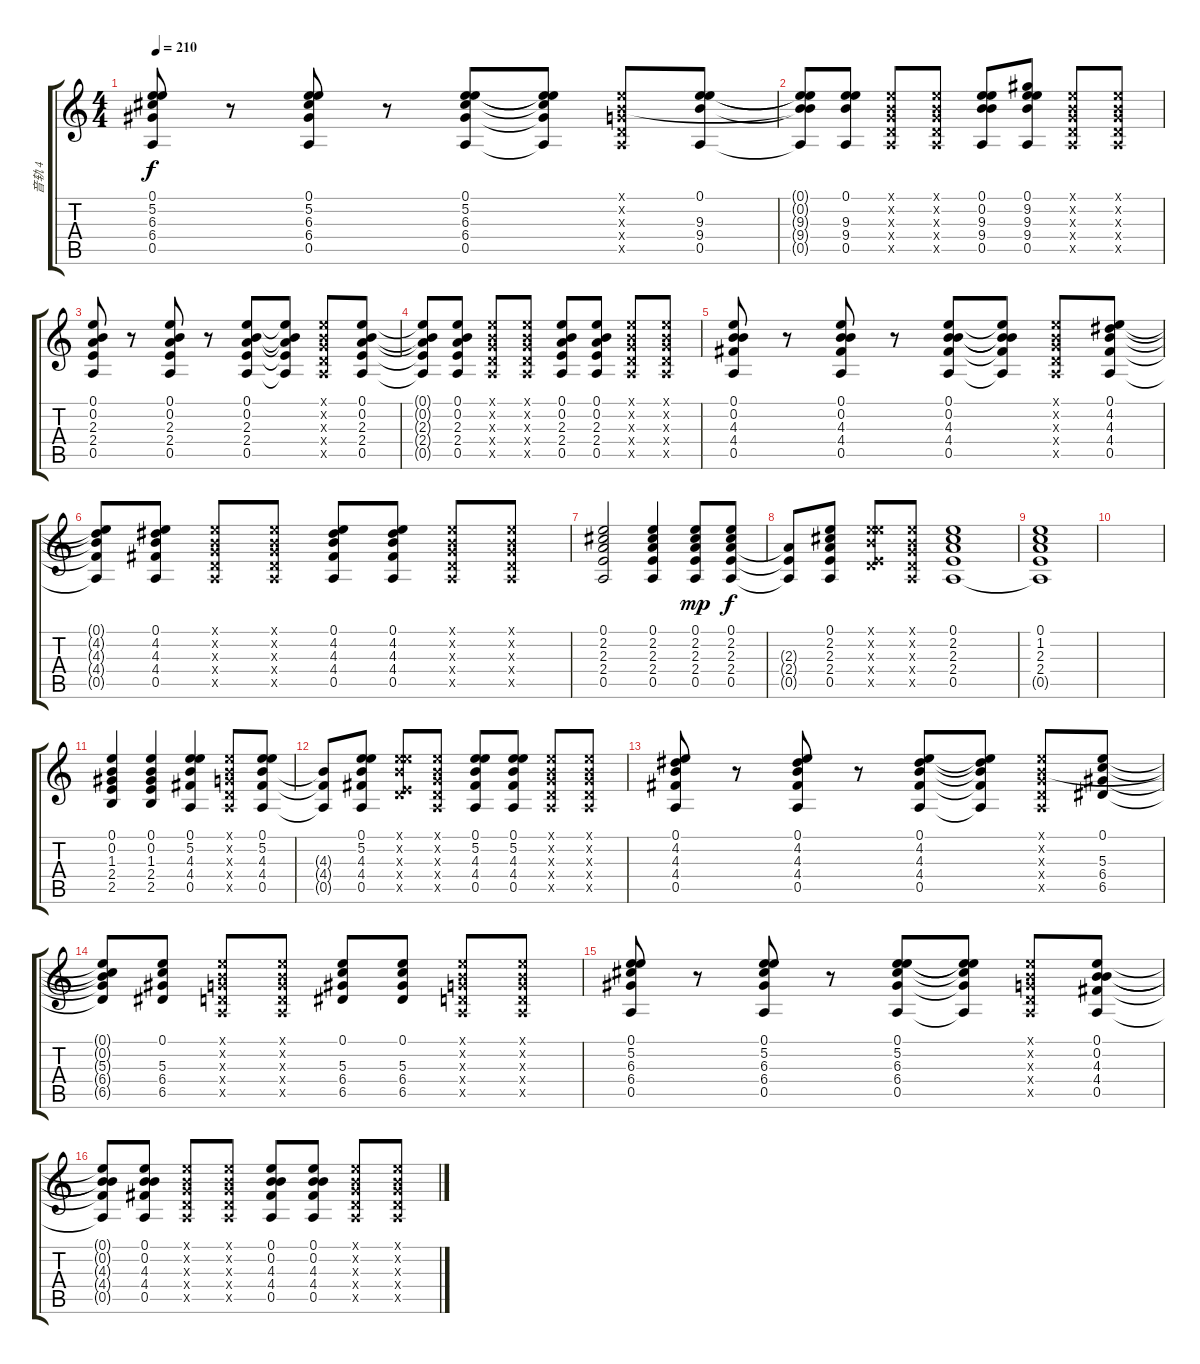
\track ("音轨 4" "音轨 4") {instrument acousticguitarsteel}
\staff {score tabs}
\tuning (E4 B3 G3 D3 A2 E2) {hide}
\ts (4 4)
\tempo 210
\clef g2
\ks c
(0.1 5.2 6.3 6.4 0.5).8{dy f} r.8 (0.1 5.2 6.3 6.4 0.5).8 r.8 (0.1 5.2 6.3 6.4 0.5).8 (0.1{t} 5.2{t} 6.3{t} 6.4{t} 0.5{t}).8 (0.1{x} 0.2{x} 0.3{x} 0.4{x} 0.5{x}).8 (0.1 9.3 9.4 0.5).8 |
(0.1{t} 0.2{t} 9.3{t} 9.4{t} 0.5{t}).8 (0.1 9.3 9.4 0.5).8 (0.1{x} 0.2{x} 0.3{x} 0.4{x} 0.5{x}).8 (0.1{x} 0.2{x} 0.3{x} 0.4{x} 0.5{x}).8 (0.1 0.2 9.3 9.4 0.5).8 (0.1 9.2 9.3 9.4 0.5).8 (0.1{x} 0.2{x} 0.3{x} 0.4{x} 0.5{x}).8 (0.1{x} 0.2{x} 0.3{x} 0.4{x} 0.5{x}).8 |
(0.1 0.2 2.3 2.4 0.5).8 r.8 (0.1 0.2 2.3 2.4 0.5).8 r.8 (0.1 0.2 2.3 2.4 0.5).8 (0.1{t} 0.2{t} 2.3{t} 2.4{t} 0.5{t}).8 (0.1{x} 0.2{x} 0.3{x} 0.4{x} 0.5{x}).8 (0.1 0.2 2.3 2.4 0.5).8 |
(0.1{t} 0.2{t} 2.3{t} 2.4{t} 0.5{t}).8 (0.1 0.2 2.3 2.4 0.5).8 (0.1{x} 0.2{x} 0.3{x} 0.4{x} 0.5{x}).8 (0.1{x} 0.2{x} 0.3{x} 0.4{x} 0.5{x}).8 (0.1 0.2 2.3 2.4 0.5).8 (0.1 0.2 2.3 2.4 0.5).8 (0.1{x} 0.2{x} 0.3{x} 0.4{x} 0.5{x}).8 (0.1{x} 0.2{x} 0.3{x} 0.4{x} 0.5{x}).8 |
(0.1 0.2 4.3 4.4 0.5).8 r.8 (0.1 0.2 4.3 4.4 0.5).8 r.8 (0.1 0.2 4.3 4.4 0.5).8 (0.1{t} 0.2{t} 4.3{t} 4.4{t} 0.5{t}).8 (0.1{x} 0.2{x} 0.3{x} 0.4{x} 0.5{x}).8 (0.1 4.2 4.3 4.4 0.5).8 |
(0.1{t} 4.2{t} 4.3{t} 4.4{t} 0.5{t}).8 (0.1 4.2 4.3 4.4 0.5).8 (0.1{x} 0.2{x} 0.3{x} 0.4{x} 0.5{x}).8 (0.1{x} 0.2{x} 0.3{x} 0.4{x} 0.5{x}).8 (0.1 4.2 4.3 4.4 0.5).8 (0.1 4.2 4.3 4.4 0.5).8 (0.1{x} 0.2{x} 0.3{x} 0.4{x} 0.5{x}).8 (0.1{x} 0.2{x} 0.3{x} 0.4{x} 0.5{x}).8 |
(0.1 2.2 2.3 2.4 0.5).2 (0.1 2.2 2.3 2.4 0.5).4 (0.1 2.2 2.3 2.4 0.5).8{dy mp} (0.1 2.2 2.3 2.4 0.5).8{dy f} |
(2.3{t} 2.4{t} 0.5{t}).8 (0.1 2.2 2.3 2.4 0.5).8 (0.1{x} 0.2{x} 9.3{x} 0.4{x} 7.5{x}).8 (0.1{x} 0.2{x} 0.3{x} 0.4{x} 0.5{x}).8 (0.1 2.2 2.3 2.4 0.5).1 |
(0.1 1.2 2.3 2.4 0.5{t}).1 |
|
(0.1 0.2 1.3 2.4 2.5).4 (0.1 0.2 1.3 2.4 2.5).4 (0.1 5.2 4.3 4.4 0.5).4 (0.1{x} 0.2{x} 0.3{x} 0.4{x} 0.5{x}).8 (0.1 5.2 4.3 4.4 0.5).8 |
(4.3{t} 4.4{t} 0.5{t}).8 (0.1 5.2 4.3 4.4 0.5).8 (0.1{x} 0.2{x} 9.3{x} 0.4{x} 7.5{x}).8 (0.1{x} 0.2{x} 0.3{x} 0.4{x} 0.5{x}).8 (0.1 5.2 4.3 4.4 0.5).8 (0.1 5.2 4.3 4.4 0.5).8 (0.1{x} 0.2{x} 0.3{x} 0.4{x} 0.5{x}).8 (0.1{x} 0.2{x} 0.3{x} 0.4{x} 0.5{x}).8 |
(0.1 4.2 4.3 4.4 0.5).8 r.8 (0.1 4.2 4.3 4.4 0.5).8 r.8 (0.1 4.2 4.3 4.4 0.5).8 (0.1{t} 4.2{t} 4.3{t} 4.4{t} 0.5{t}).8 (0.1{x} 0.2{x} 0.3{x} 0.4{x} 0.5{x}).8 (0.1 5.3 6.4 6.5).8 |
(0.1{t} 0.2{t} 5.3{t} 6.4{t} 6.5{t}).8 (0.1 5.3 6.4 6.5).8 (0.1{x} 0.2{x} 0.3{x} 0.4{x} 0.5{x}).8 (0.1{x} 0.2{x} 0.3{x} 0.4{x} 0.5{x}).8 (0.1 5.3 6.4 6.5).8 (0.1 5.3 6.4 6.5).8 (0.1{x} 0.2{x} 0.3{x} 0.4{x} 0.5{x}).8 (0.1{x} 0.2{x} 0.3{x} 0.4{x} 0.5{x}).8 |
(0.1 5.2 6.3 6.4 0.5).8 r.8 (0.1 5.2 6.3 6.4 0.5).8 r.8 (0.1 5.2 6.3 6.4 0.5).8 (0.1{t} 5.2{t} 6.3{t} 6.4{t} 0.5{t}).8 (0.1{x} 0.2{x} 0.3{x} 0.4{x} 0.5{x}).8 (0.1 0.2 4.3 4.4 0.5).8 |
(0.1{t} 0.2{t} 4.3{t} 4.4{t} 0.5{t}).8 (0.1 0.2 4.3 4.4 0.5).8 (0.1{x} 0.2{x} 0.3{x} 0.4{x} 0.5{x}).8 (0.1{x} 0.2{x} 0.3{x} 0.4{x} 0.5{x}).8 (0.1 0.2 4.3 4.4 0.5).8 (0.1 0.2 4.3 4.4 0.5).8 (0.1{x} 0.2{x} 0.3{x} 0.4{x} 0.5{x}).8 (0.1{x} 0.2{x} 0.3{x} 0.4{x} 0.5{x}).8
